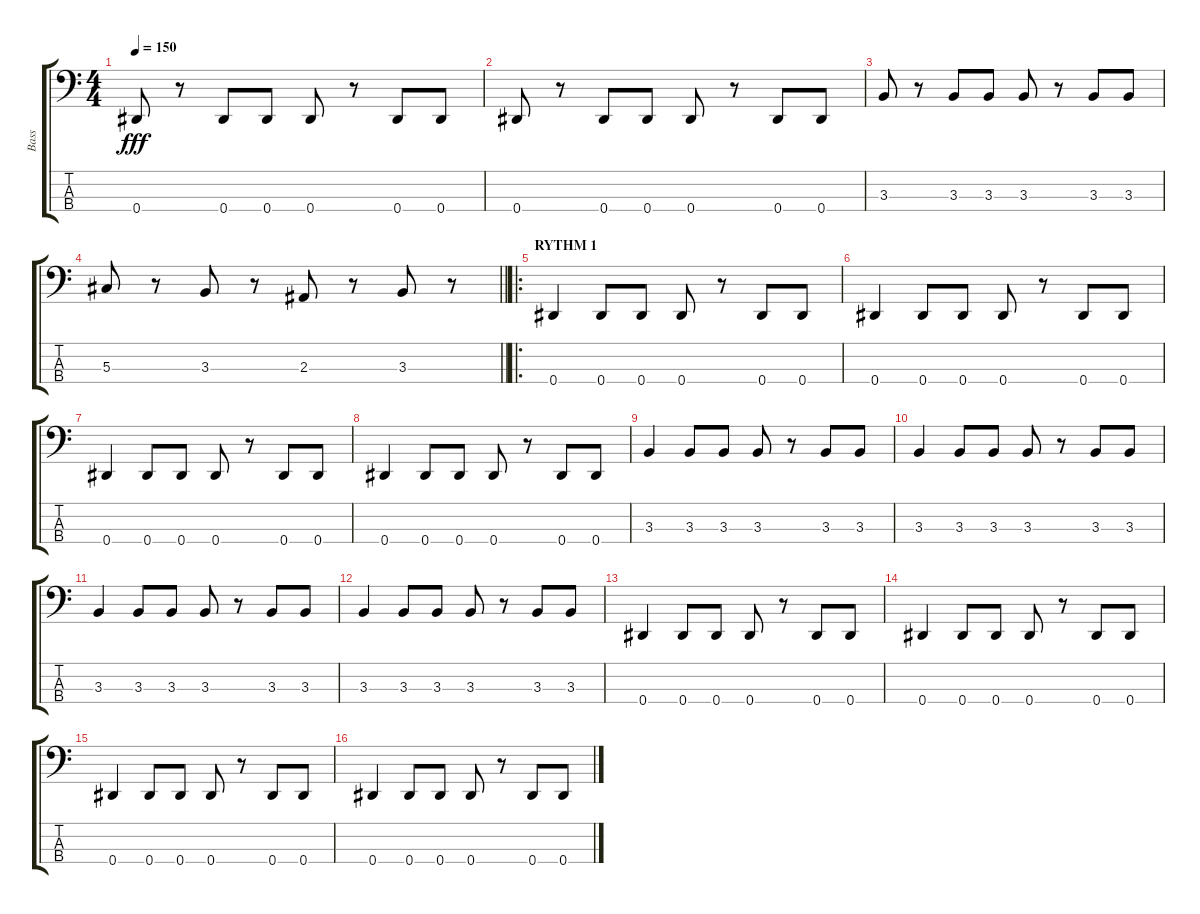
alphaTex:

\track ("Bass" "Bass") {instrument slapbass2}
\staff {score tabs}
\tuning (Gb2 Db2 Ab1 Eb1) {hide}
\ts (4 4)
\tempo 150
\clef f4
\ks c
0.4.8{dy fff} r.8 0.4.8 0.4.8 0.4.8 r.8 0.4.8 0.4.8 |
0.4.8 r.8 0.4.8 0.4.8 0.4.8 r.8 0.4.8 0.4.8 |
3.3.8 r.8 3.3.8 3.3.8 3.3.8 r.8 3.3.8 3.3.8 |
\barLineRight lightlight
5.3.8 r.8 3.3.8 r.8 2.3.8 r.8 3.3.8 r.8 |
\ro
\section ("" "RYTHM 1")
0.4.4 0.4.8 0.4.8 0.4.8 r.8 0.4.8 0.4.8 |
0.4.4 0.4.8 0.4.8 0.4.8 r.8 0.4.8 0.4.8 |
0.4.4 0.4.8 0.4.8 0.4.8 r.8 0.4.8 0.4.8 |
0.4.4 0.4.8 0.4.8 0.4.8 r.8 0.4.8 0.4.8 |
3.3.4 3.3.8 3.3.8 3.3.8 r.8 3.3.8 3.3.8 |
3.3.4 3.3.8 3.3.8 3.3.8 r.8 3.3.8 3.3.8 |
3.3.4 3.3.8 3.3.8 3.3.8 r.8 3.3.8 3.3.8 |
3.3.4 3.3.8 3.3.8 3.3.8 r.8 3.3.8 3.3.8 |
0.4.4 0.4.8 0.4.8 0.4.8 r.8 0.4.8 0.4.8 |
0.4.4 0.4.8 0.4.8 0.4.8 r.8 0.4.8 0.4.8 |
0.4.4 0.4.8 0.4.8 0.4.8 r.8 0.4.8 0.4.8 |
0.4.4 0.4.8 0.4.8 0.4.8 r.8 0.4.8 0.4.8
